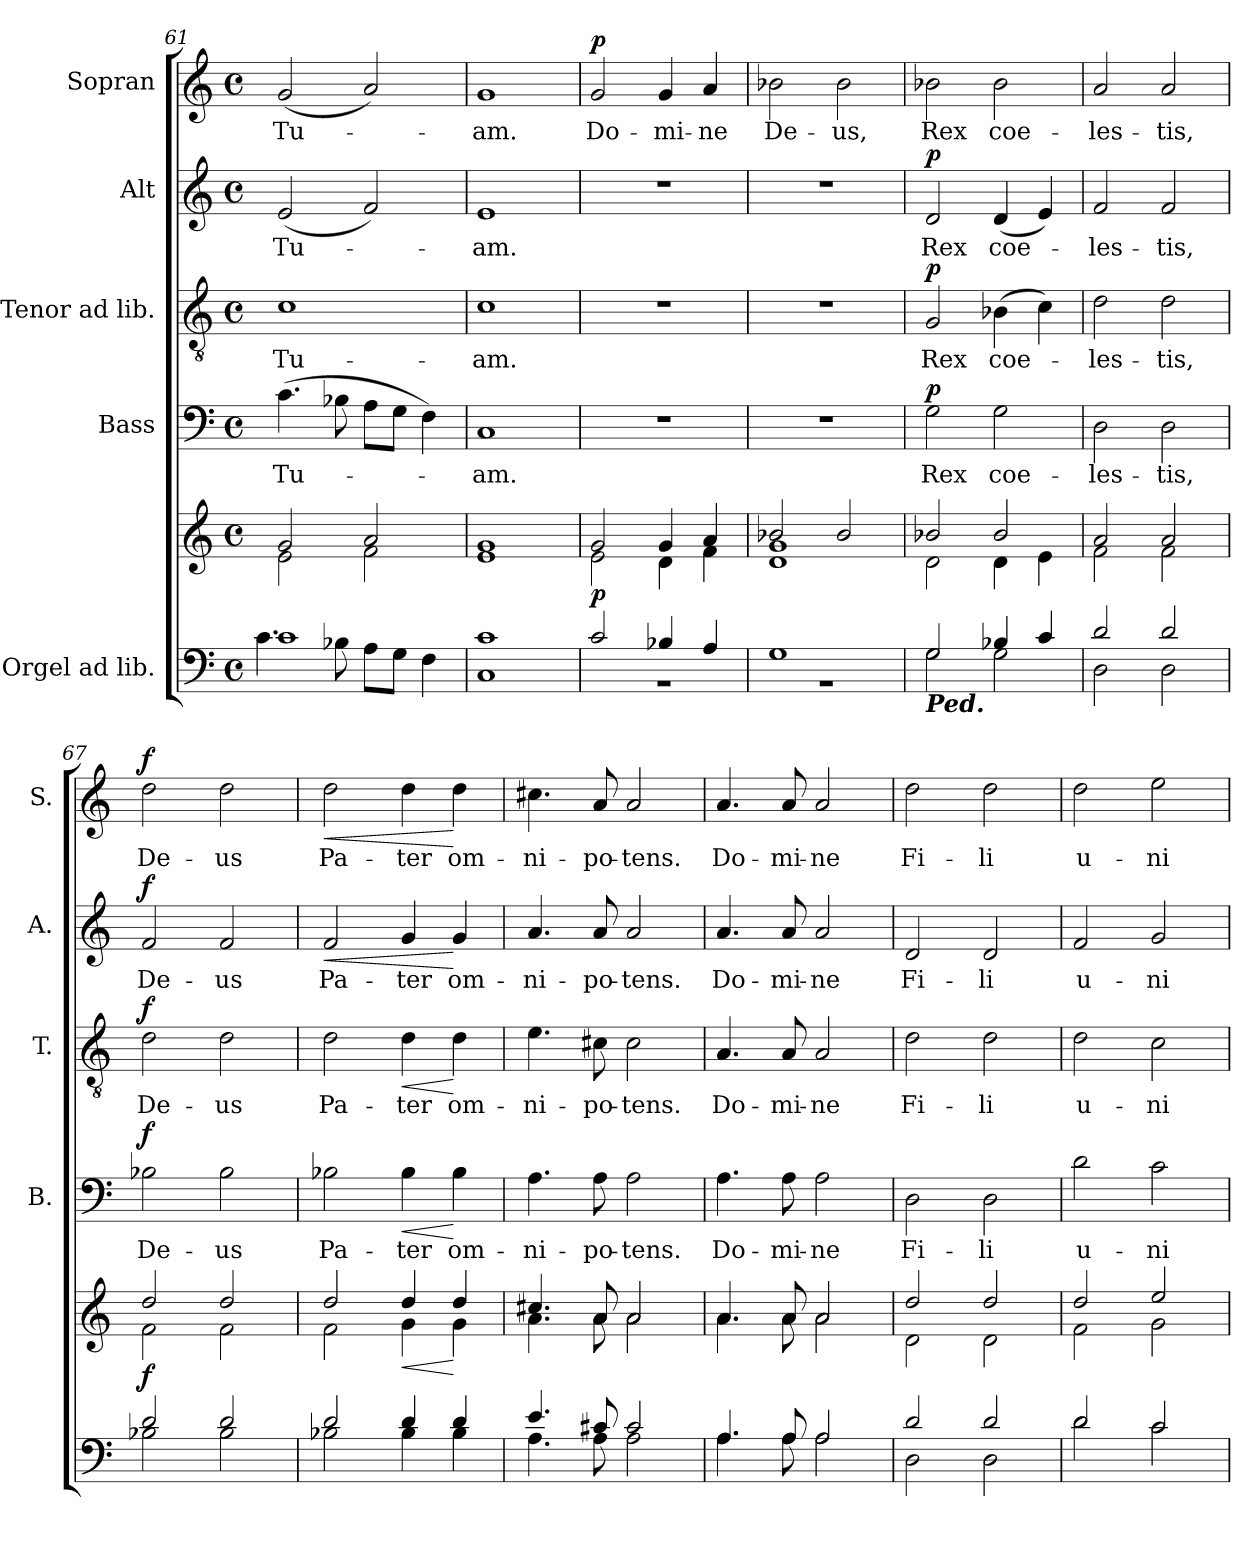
**kern	**kern	**dynam	**kern	**text	**dynam	**kern	**text	**dynam	**kern	**text	**dynam	**kern	**text	**dynam
*part5	*part5	*part5	*part4	*part4	*part4	*part3	*part3	*part3	*part2	*part2	*part2	*part1	*part1	*part1
*staff6	*staff5	*staff5/6	*staff4	*staff4	*staff4	*staff3	*staff3	*staff3	*staff2	*staff2	*staff2	*staff1	*staff1	*staff1
*I"Orgel ad lib.	*	*	*I"Bass	*	*	*I"Tenor ad lib.	*	*	*I"Alt	*	*	*I"Sopran	*	*
*	*	*	*I'B.	*	*	*I'T.	*	*	*I'A.	*	*	*I'S.	*	*
!!LO:LB:g=z
*clefF4	*clefG2	*	*clefF4	*	*	*clefGv2	*	*	*clefG2	*	*	*clefG2	*	*
*k[]	*k[]	*	*k[]	*	*	*k[]	*	*	*k[]	*	*	*k[]	*	*
*C:	*C:	*	*C:	*	*	*C:	*	*	*C:	*	*	*C:	*	*
*M4/4	*M4/4	*	*M4/4	*	*	*M4/4	*	*	*M4/4	*	*	*M4/4	*	*
*met(c)	*met(c)	*	*met(c)	*	*	*met(c)	*	*	*met(c)	*	*	*met(c)	*	*
=61	=61	=61	=61	=61	=61	=61	=61	=61	=61	=61	=61	=61	=61	=61
*^	*^	*	*	*	*	*	*	*	*	*	*	*	*	*
!	!	!	!	!	!	!LO:LY:b	!	!	!LO:LY:b	!	!	!LO:LY:b	!	!	!LO:LY:b	!
1c	4.c\	2g/	2e\	.	(>4.c\	Tu-	.	1c	Tu-	.	(<2e/	Tu-	.	(<2g/	Tu-	.
.	8B-X\	.	.	.	8B-X\	.	.	.	.	.	.	.	.	.	.	.
.	8A\L	2a/	2f\	.	8A\L	.	.	.	.	.	2f/)	.	.	2a/)	.	.
.	8G\J	.	.	.	8G\J	.	.	.	.	.	.	.	.	.	.	.
.	4F\	.	.	.	4F\)	.	.	.	.	.	.	.	.	.	.	.
=62	=62	=62	=62	=62	=62	=62	=62	=62	=62	=62	=62	=62	=62	=62	=62	=62
!	!	!	!	!	!	!LO:LY:b	!	!	!LO:LY:b	!	!	!LO:LY:b	!	!	!LO:LY:b	!
1c	1C	1g	1e	.	1C	-am.	.	1c	-am.	.	1e	-am.	.	1g	-am.	.
=63	=63	=63	=63	=63	=63	=63	=63	=63	=63	=63	=63	=63	=63	=63	=63	=63
!	!	!	!	!LO:DY:b	!	!	!	!	!	!	!	!	!	!	!LO:LY:b	!LO:DY:a
2c/	1rBB	2g/	2e\	p	1r	.	.	1r	.	.	1r	.	.	2g/	Do-	p
!	!	!	!	!	!	!	!	!	!	!	!	!	!	!	!LO:LY:b	!
4B-X/	.	4g/	4d\	.	.	.	.	.	.	.	.	.	.	4g/	-mi-	.
!	!	!	!	!	!	!	!	!	!	!	!	!	!	!	!LO:LY:b	!
4A/	.	4a/	4f\	.	.	.	.	.	.	.	.	.	.	4a/	-ne	.
=64	=64	=64	=64	=64	=64	=64	=64	=64	=64	=64	=64	=64	=64	=64	=64	=64
!	!	!	!	!	!	!	!	!	!	!	!	!	!	!	!LO:LY:b	!
1G	1rBB	2b-X/	1d 1g	.	1r	.	.	1r	.	.	1r	.	.	2b-X\	De-	.
!	!	!	!	!	!	!	!	!	!	!	!	!	!	!	!LO:LY:b	!
.	.	2b-/	.	.	.	.	.	.	.	.	.	.	.	2b-\	-us,	.
=65	=65	=65	=65	=65	=65	=65	=65	=65	=65	=65	=65	=65	=65	=65	=65	=65
!LO:TX:b:Bi:t=Ped.	!	!	!	!	!	!	!	!	!	!	!	!	!	!	!	!
!	!	!	!	!	!	!LO:LY:b	!LO:DY:a	!	!LO:LY:b	!LO:DY:a	!	!LO:LY:b	!LO:DY:a	!	!LO:LY:b	!
2G/	2G\	2b-X/	2d\	.	2G\	Rex	p	2G/	Rex	p	2d/	Rex	p	2b-X\	Rex	.
!	!	!	!	!	!	!LO:LY:b	!	!	!LO:LY:b	!	!	!LO:LY:b	!	!	!LO:LY:b	!
4B-X/	2G\	2b-/	4d\	.	2G\	coe-	.	(>4B-X\	coe-	.	(<4d/	coe-	.	2b-\	coe-	.
4c/	.	.	4e\	.	.	.	.	4c\)	.	.	4e/)	.	.	.	.	.
=66	=66	=66	=66	=66	=66	=66	=66	=66	=66	=66	=66	=66	=66	=66	=66	=66
!	!	!	!	!	!	!LO:LY:b	!	!	!LO:LY:b	!	!	!LO:LY:b	!	!	!LO:LY:b	!
2d/	2D\	2a/	2f\	.	2D\	-les-	.	2d\	-les-	.	2f/	-les-	.	2a/	-les-	.
!	!	!	!	!	!	!LO:LY:b	!	!	!LO:LY:b	!	!	!LO:LY:b	!	!	!LO:LY:b	!
2d/	2D\	2a/	2f\	.	2D\	-tis,	.	2d\	-tis,	.	2f/	-tis,	.	2a/	-tis,	.
=67	=67	=67	=67	=67	=67	=67	=67	=67	=67	=67	=67	=67	=67	=67	=67	=67
!	!	!	!	!LO:DY:b	!	!LO:LY:b	!LO:DY:a	!	!LO:LY:b	!LO:DY:a	!	!LO:LY:b	!LO:DY:a	!	!LO:LY:b	!LO:DY:a
2d/	2B-X\	2dd/	2f\	f	2B-X\	De-	f	2d\	De-	f	2f/	De-	f	2dd\	De-	f
!	!	!	!	!	!	!LO:LY:b	!	!	!LO:LY:b	!	!	!LO:LY:b	!	!	!LO:LY:b	!
2d/	2B-\	2dd/	2f\	.	2B-\	-us	.	2d\	-us	.	2f/	-us	.	2dd\	-us	.
!!LO:PB:g=z
=68	=68	=68	=68	=68	=68	=68	=68	=68	=68	=68	=68	=68	=68	=68	=68	=68
!	!	!	!	!	!	!LO:LY:b	!	!	!LO:LY:b	!	!	!LO:LY:b	!LO:HP:b	!	!LO:LY:b	!LO:HP:b
2d/	2B-X\	2dd/	2f\	.	2B-X\	Pa-	.	2d\	Pa-	.	2f/	Pa-	<	2dd\	Pa-	<
!	!	!	!	!LO:HP:b	!	!LO:LY:b	!LO:HP:b	!	!LO:LY:b	!LO:HP:b	!	!LO:LY:b	!	!	!LO:LY:b	!
4d/	4B-\	4dd/	4g\	<	4B-\	-ter	<	4d\	-ter	<	4g/	-ter	.	4dd\	-ter	.
!	!	!	!	!	!	!LO:LY:b	!	!	!LO:LY:b	!	!	!LO:LY:b	!	!	!LO:LY:b	!
4d/	4B-\	4dd/	4g\	[	4B-\	om-	[	4d\	om-	[	4g/	om-	[	4dd\	om-	[
=69	=69	=69	=69	=69	=69	=69	=69	=69	=69	=69	=69	=69	=69	=69	=69	=69
!	!	!	!	!	!	!LO:LY:b	!	!	!LO:LY:b	!	!	!LO:LY:b	!	!	!LO:LY:b	!
4.e/	4.A\	4.cc#X/	4.a\	.	4.A\	-ni-	.	4.e\	-ni-	.	4.a/	-ni-	.	4.cc#X\	-ni-	.
!	!	!	!	!	!	!LO:LY:b	!	!	!LO:LY:b	!	!	!LO:LY:b	!	!	!LO:LY:b	!
8c#X/	8A\	8a/	8a\	.	8A\	-po-	.	8c#X\	-po-	.	8a/	-po-	.	8a/	-po-	.
!	!	!	!	!	!	!LO:LY:b	!	!	!LO:LY:b	!	!	!LO:LY:b	!	!	!LO:LY:b	!
2c#/	2A\	2a/	2a\	.	2A\	-tens.	.	2c#\	-tens.	.	2a/	-tens.	.	2a/	-tens.	.
=70	=70	=70	=70	=70	=70	=70	=70	=70	=70	=70	=70	=70	=70	=70	=70	=70
!	!	!	!	!	!	!LO:LY:b	!	!	!LO:LY:b	!	!	!LO:LY:b	!	!	!LO:LY:b	!
4.A/	4.A\	4.a/	4.a\	.	4.A\	Do-	.	4.A/	Do-	.	4.a/	Do-	.	4.a/	Do-	.
!	!	!	!	!	!	!LO:LY:b	!	!	!LO:LY:b	!	!	!LO:LY:b	!	!	!LO:LY:b	!
8A/	8A\	8a/	8a\	.	8A\	-mi-	.	8A/	-mi-	.	8a/	-mi-	.	8a/	-mi-	.
!	!	!	!	!	!	!LO:LY:b	!	!	!LO:LY:b	!	!	!LO:LY:b	!	!	!LO:LY:b	!
2A/	2A\	2a/	2a\	.	2A\	-ne	.	2A/	-ne	.	2a/	-ne	.	2a/	-ne	.
=71	=71	=71	=71	=71	=71	=71	=71	=71	=71	=71	=71	=71	=71	=71	=71	=71
!	!	!	!	!	!	!LO:LY:b	!	!	!LO:LY:b	!	!	!LO:LY:b	!	!	!LO:LY:b	!
2d/	2D\	2dd/	2d\	.	2D\	Fi-	.	2d\	Fi-	.	2d/	Fi-	.	2dd\	Fi-	.
!	!	!	!	!	!	!LO:LY:b	!	!	!LO:LY:b	!	!	!LO:LY:b	!	!	!LO:LY:b	!
2d/	2D\	2dd/	2d\	.	2D\	-li	.	2d\	-li	.	2d/	-li	.	2dd\	-li	.
=72	=72	=72	=72	=72	=72	=72	=72	=72	=72	=72	=72	=72	=72	=72	=72	=72
!	!	!	!	!	!	!LO:LY:b	!	!	!LO:LY:b	!	!	!LO:LY:b	!	!	!LO:LY:b	!
2d/	2d\	2dd/	2f\	.	2d\	u-	.	2d\	u-	.	2f/	u-	.	2dd\	u-	.
!	!	!	!	!	!	!LO:LY:b	!	!	!LO:LY:b	!	!	!LO:LY:b	!	!	!LO:LY:b	!
2c/	2c\	2ee/	2g\	.	2c\	-ni-	.	2c\	-ni-	.	2g/	-ni-	.	2ee\	-ni-	.
*v	*v	*	*	*	*	*	*	*	*	*	*	*	*	*	*	*
*	*v	*v	*	*	*	*	*	*	*	*	*	*	*	*	*
=	=	=	=	=	=	=	=	=	=	=	=	=	=	=
*-	*-	*-	*-	*-	*-	*-	*-	*-	*-	*-	*-	*-	*-	*-
